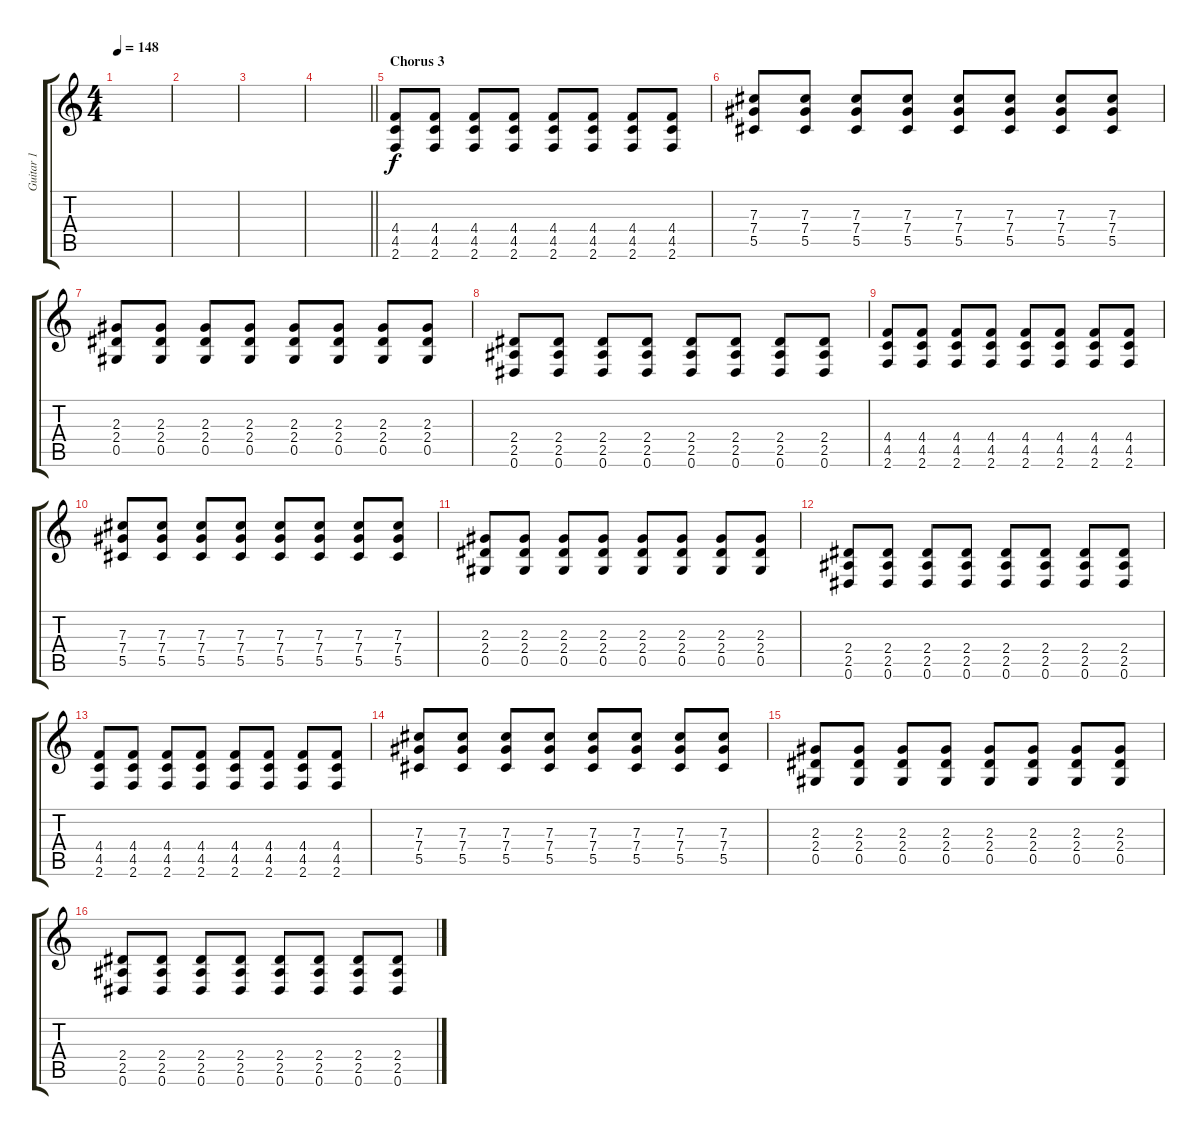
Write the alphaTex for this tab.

\track ("Guitar 1" "Guitar 1") {instrument distortionguitar}
\staff {score tabs}
\tuning (Eb4 Bb3 Gb3 Db3 Ab2 Eb2) {hide}
\ts (4 4)
\tempo 148
\clef g2
\ks c
|
|
|
\barLineRight lightlight
|
\section ("" "Chorus 3")
(4.4 4.5 2.6).8 (4.4 4.5 2.6).8 (4.4 4.5 2.6).8 (4.4 4.5 2.6).8 (4.4 4.5 2.6).8 (4.4 4.5 2.6).8 (4.4 4.5 2.6).8 (4.4 4.5 2.6).8 |
(7.3 7.4 5.5).8 (7.3 7.4 5.5).8 (7.3 7.4 5.5).8 (7.3 7.4 5.5).8 (7.3 7.4 5.5).8 (7.3 7.4 5.5).8 (7.3 7.4 5.5).8 (7.3 7.4 5.5).8 |
(2.3 2.4 0.5).8 (2.3 2.4 0.5).8 (2.3 2.4 0.5).8 (2.3 2.4 0.5).8 (2.3 2.4 0.5).8 (2.3 2.4 0.5).8 (2.3 2.4 0.5).8 (2.3 2.4 0.5).8 |
(2.4 2.5 0.6).8 (2.4 2.5 0.6).8 (2.4 2.5 0.6).8 (2.4 2.5 0.6).8 (2.4 2.5 0.6).8 (2.4 2.5 0.6).8 (2.4 2.5 0.6).8 (2.4 2.5 0.6).8 |
(4.4 4.5 2.6).8 (4.4 4.5 2.6).8 (4.4 4.5 2.6).8 (4.4 4.5 2.6).8 (4.4 4.5 2.6).8 (4.4 4.5 2.6).8 (4.4 4.5 2.6).8 (4.4 4.5 2.6).8 |
(7.3 7.4 5.5).8 (7.3 7.4 5.5).8 (7.3 7.4 5.5).8 (7.3 7.4 5.5).8 (7.3 7.4 5.5).8 (7.3 7.4 5.5).8 (7.3 7.4 5.5).8 (7.3 7.4 5.5).8 |
(2.3 2.4 0.5).8 (2.3 2.4 0.5).8 (2.3 2.4 0.5).8 (2.3 2.4 0.5).8 (2.3 2.4 0.5).8 (2.3 2.4 0.5).8 (2.3 2.4 0.5).8 (2.3 2.4 0.5).8 |
(2.4 2.5 0.6).8 (2.4 2.5 0.6).8 (2.4 2.5 0.6).8 (2.4 2.5 0.6).8 (2.4 2.5 0.6).8 (2.4 2.5 0.6).8 (2.4 2.5 0.6).8 (2.4 2.5 0.6).8 |
(4.4 4.5 2.6).8 (4.4 4.5 2.6).8 (4.4 4.5 2.6).8 (4.4 4.5 2.6).8 (4.4 4.5 2.6).8 (4.4 4.5 2.6).8 (4.4 4.5 2.6).8 (4.4 4.5 2.6).8 |
(7.3 7.4 5.5).8 (7.3 7.4 5.5).8 (7.3 7.4 5.5).8 (7.3 7.4 5.5).8 (7.3 7.4 5.5).8 (7.3 7.4 5.5).8 (7.3 7.4 5.5).8 (7.3 7.4 5.5).8 |
(2.3 2.4 0.5).8 (2.3 2.4 0.5).8 (2.3 2.4 0.5).8 (2.3 2.4 0.5).8 (2.3 2.4 0.5).8 (2.3 2.4 0.5).8 (2.3 2.4 0.5).8 (2.3 2.4 0.5).8 |
(2.4 2.5 0.6).8 (2.4 2.5 0.6).8 (2.4 2.5 0.6).8 (2.4 2.5 0.6).8 (2.4 2.5 0.6).8 (2.4 2.5 0.6).8 (2.4 2.5 0.6).8 (2.4 2.5 0.6).8
